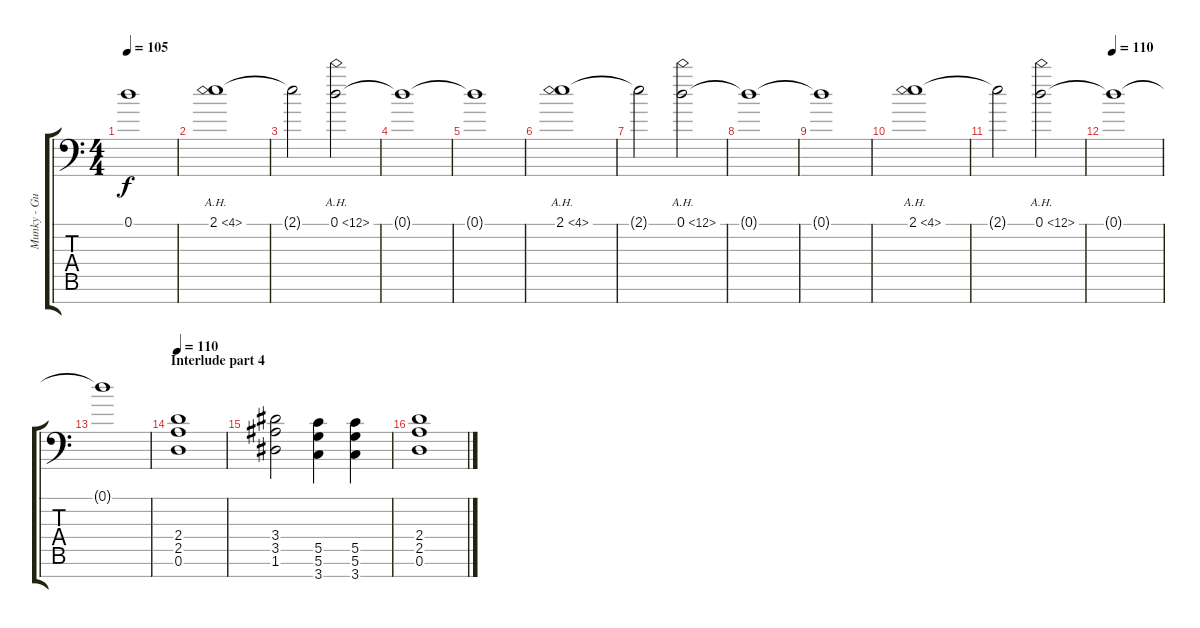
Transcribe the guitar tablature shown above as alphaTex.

\track ("Munky - Guitar" "Munky - Gu") {instrument overdrivenguitar}
\staff {score tabs}
\tuning (D4 A3 F3 C3 G2 D2 A1) {hide}
\ts (4 4)
\tempo 105
\clef f4
\ks c
0.1{t}.1{dy f} |
2.1{ah 2}.1 |
2.1{t}.2 0.1{ah 12}.2 |
0.1{t}.1 |
0.1{t}.1 |
2.1{ah 2}.1 |
2.1{t}.2 0.1{ah 12}.2 |
0.1{t}.1 |
0.1{t}.1 |
2.1{ah 2}.1 |
2.1{t}.2 0.1{ah 12}.2 |
\tempo 110
0.1{t}.1 |
0.1{t}.1 |
\section ("" "Interlude part 4")
\tempo 110
(2.4 2.5 0.6).1{volume 10 balance 8 instrument lead2sawtooth} |
(3.4 3.5 1.6).2 (5.5 5.6 3.7).4 (5.5 5.6 3.7).4 |
(2.4 2.5 0.6).1
